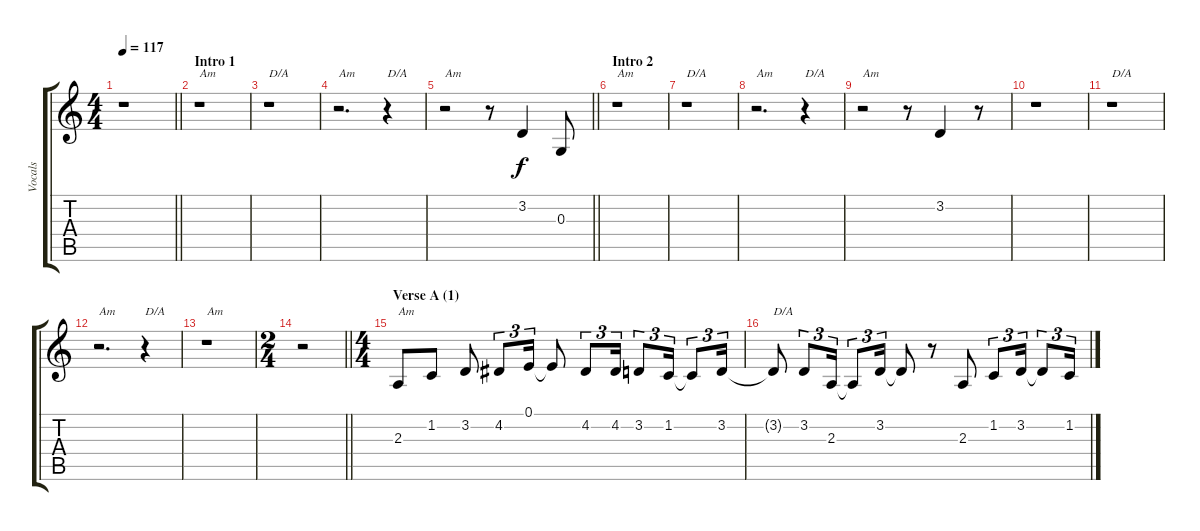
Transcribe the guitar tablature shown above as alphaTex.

\track ("Vocals" "Vocals") {instrument sopranosax}
\staff {score tabs}
\tuning (E4 B3 G3 D3 A2 E2) {hide}
\ts (4 4)
\tempo 117
\clef g2
\barLineRight lightlight
\ks aminor
r.1{dy f instrument sopranosax} |
\section ("" "Intro 1")
r.1{txt "Am"} |
r.1{txt "D/A"} |
r.2{d txt "Am"} r.4{txt "D/A"} |
\barLineRight lightlight
r.2{txt "Am"} r.8 3.2.4 0.3.8 |
\section ("" "Intro 2")
r.1{txt "Am"} |
r.1{txt "D/A"} |
r.2{d txt "Am"} r.4{txt "D/A"} |
r.2{txt "Am"} r.8 3.2.4 r.8 |
r.1 |
r.1{txt "D/A"} |
r.2{d txt "Am"} r.4{txt "D/A"} |
r.1{txt "Am"} |
\ts (2 4)
\barLineRight lightlight
r.2 |
\ts (4 4)
\section ("" "Verse A (1)")
2.3.8{txt "Am"} 1.2.8 3.2.8 4.2.8{tu (3 2)} 0.1.16{tu (3 2)} 0.1{t}.8 4.2.8{tu (3 2)} 4.2.16{tu (3 2)} 3.2.8{tu (3 2)} 1.2.16{tu (3 2)} 1.2{t}.8{tu (3 2)} 3.2.16{tu (3 2)} |
3.2{t}.8{txt "D/A"} 3.2.8{tu (3 2)} 2.3.16{tu (3 2)} 2.3{t}.8{tu (3 2)} 3.2.16{tu (3 2)} 3.2{t}.8 r.8 2.3.8 1.2.8{tu (3 2)} 3.2.16{tu (3 2)} 3.2{t}.8{tu (3 2)} 1.2.16{tu (3 2)}
